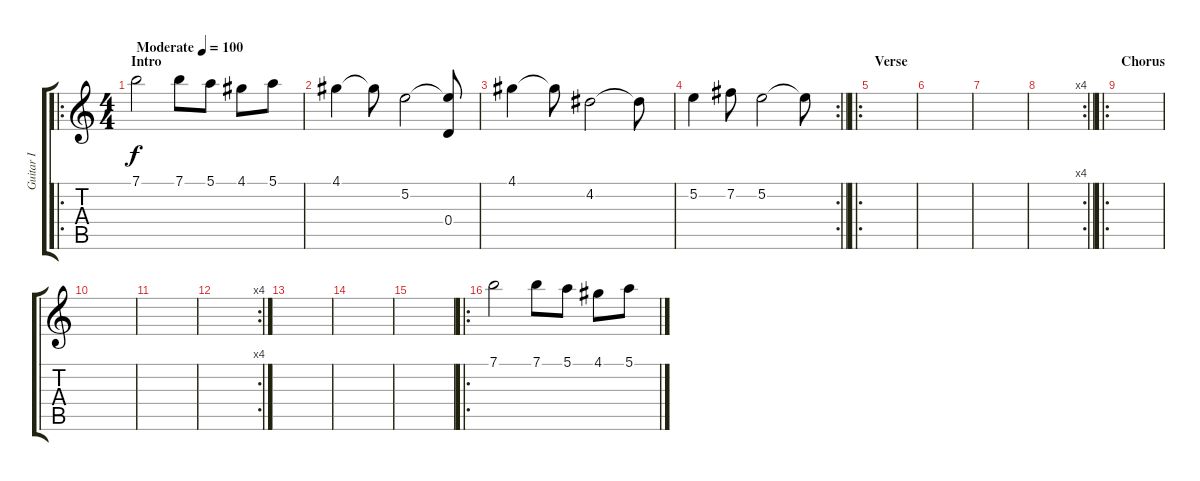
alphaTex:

\track ("Guitar I" "Guitar I") {instrument overdrivenguitar}
\staff {score tabs}
\tuning (E4 B3 G3 D3 A2 E2) {hide}
\ro
\ts (4 4)
\section ("" "Intro")
\tempo (100 "Moderate")
\clef g2
\ks c
7.1.2{dy f instrument overdrivenguitar} 7.1.8 5.1.8 4.1.8 5.1.8 |
4.1.4 4.1{t}.8 5.2.2 (5.2{t} 0.4).8 |
4.1.4 4.1{t}.8 4.2.2 4.2{t}.8 |
\rc 2
\barLineRight lightlight
5.2.4 7.2.8 5.2.2 5.2{t}.8 |
\ro
\section ("" "Verse")
|
|
|
\rc 4
\barLineRight lightlight
|
\ro
\section ("" "Chorus")
|
|
|
\rc 4
|
|
|
|
\ro
7.1.2 7.1.8 5.1.8 4.1.8 5.1.8
